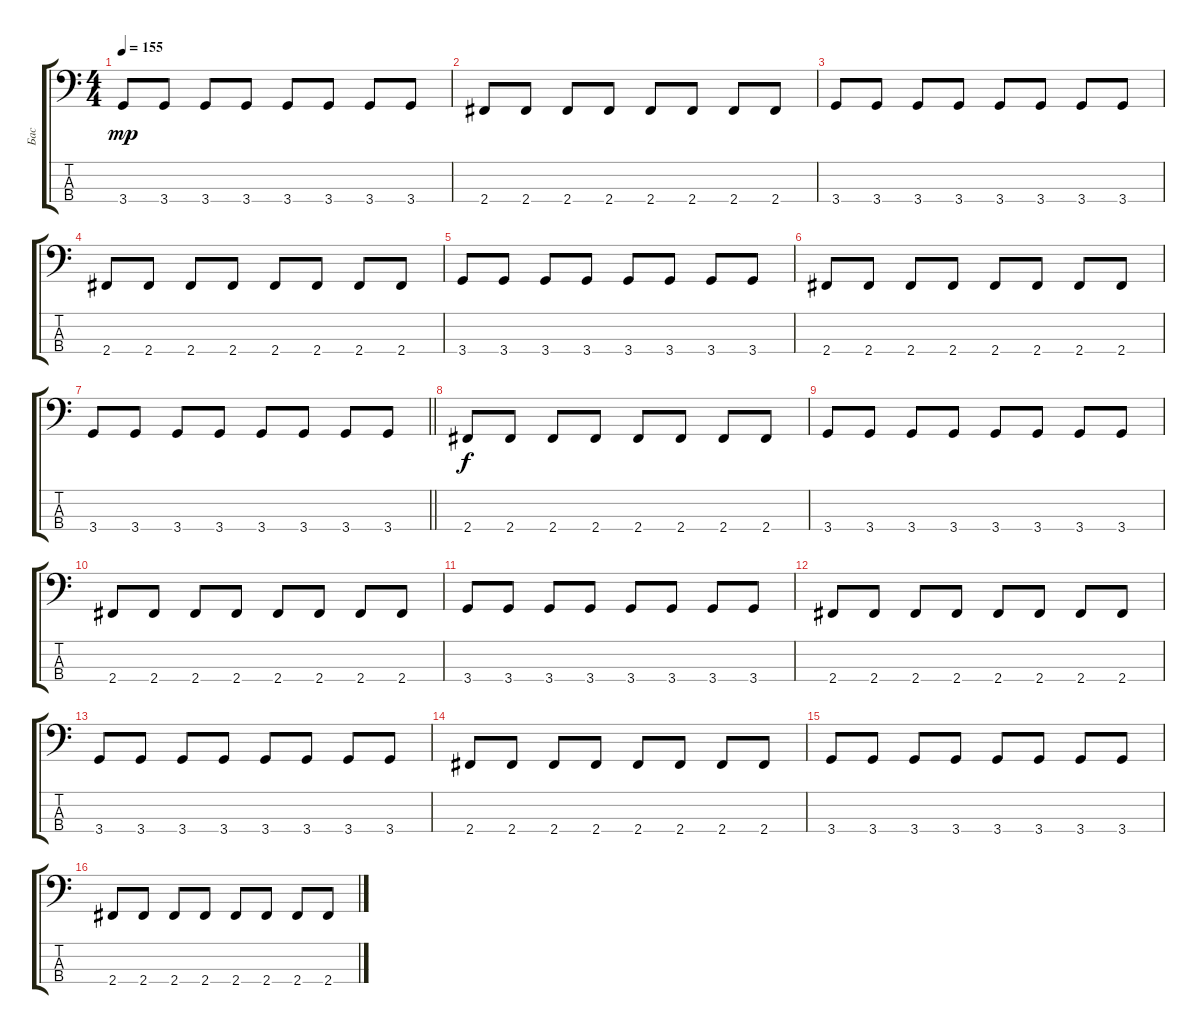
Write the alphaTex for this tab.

\track ("Бас" "Бас") {instrument electricbasspick}
\staff {score tabs}
\tuning (G2 D2 A1 E1) {hide}
\ts (4 4)
\tempo 155
\clef f4
\ks c
3.4.8{dy mp} 3.4.8 3.4.8 3.4.8 3.4.8 3.4.8 3.4.8 3.4.8 |
2.4.8 2.4.8 2.4.8 2.4.8 2.4.8 2.4.8 2.4.8 2.4.8 |
3.4.8 3.4.8 3.4.8 3.4.8 3.4.8 3.4.8 3.4.8 3.4.8 |
2.4.8 2.4.8 2.4.8 2.4.8 2.4.8 2.4.8 2.4.8 2.4.8 |
3.4.8 3.4.8 3.4.8 3.4.8 3.4.8 3.4.8 3.4.8 3.4.8 |
2.4.8 2.4.8 2.4.8 2.4.8 2.4.8 2.4.8 2.4.8 2.4.8 |
\barLineRight lightlight
3.4.8 3.4.8 3.4.8 3.4.8 3.4.8 3.4.8 3.4.8 3.4.8 |
\section ("" " ")
2.4.8{dy f} 2.4.8 2.4.8 2.4.8 2.4.8 2.4.8 2.4.8 2.4.8 |
3.4.8 3.4.8 3.4.8 3.4.8 3.4.8 3.4.8 3.4.8 3.4.8 |
2.4.8 2.4.8 2.4.8 2.4.8 2.4.8 2.4.8 2.4.8 2.4.8 |
3.4.8 3.4.8 3.4.8 3.4.8 3.4.8 3.4.8 3.4.8 3.4.8 |
2.4.8 2.4.8 2.4.8 2.4.8 2.4.8 2.4.8 2.4.8 2.4.8 |
3.4.8 3.4.8 3.4.8 3.4.8 3.4.8 3.4.8 3.4.8 3.4.8 |
2.4.8 2.4.8 2.4.8 2.4.8 2.4.8 2.4.8 2.4.8 2.4.8 |
3.4.8 3.4.8 3.4.8 3.4.8 3.4.8 3.4.8 3.4.8 3.4.8 |
2.4.8 2.4.8 2.4.8 2.4.8 2.4.8 2.4.8 2.4.8 2.4.8
